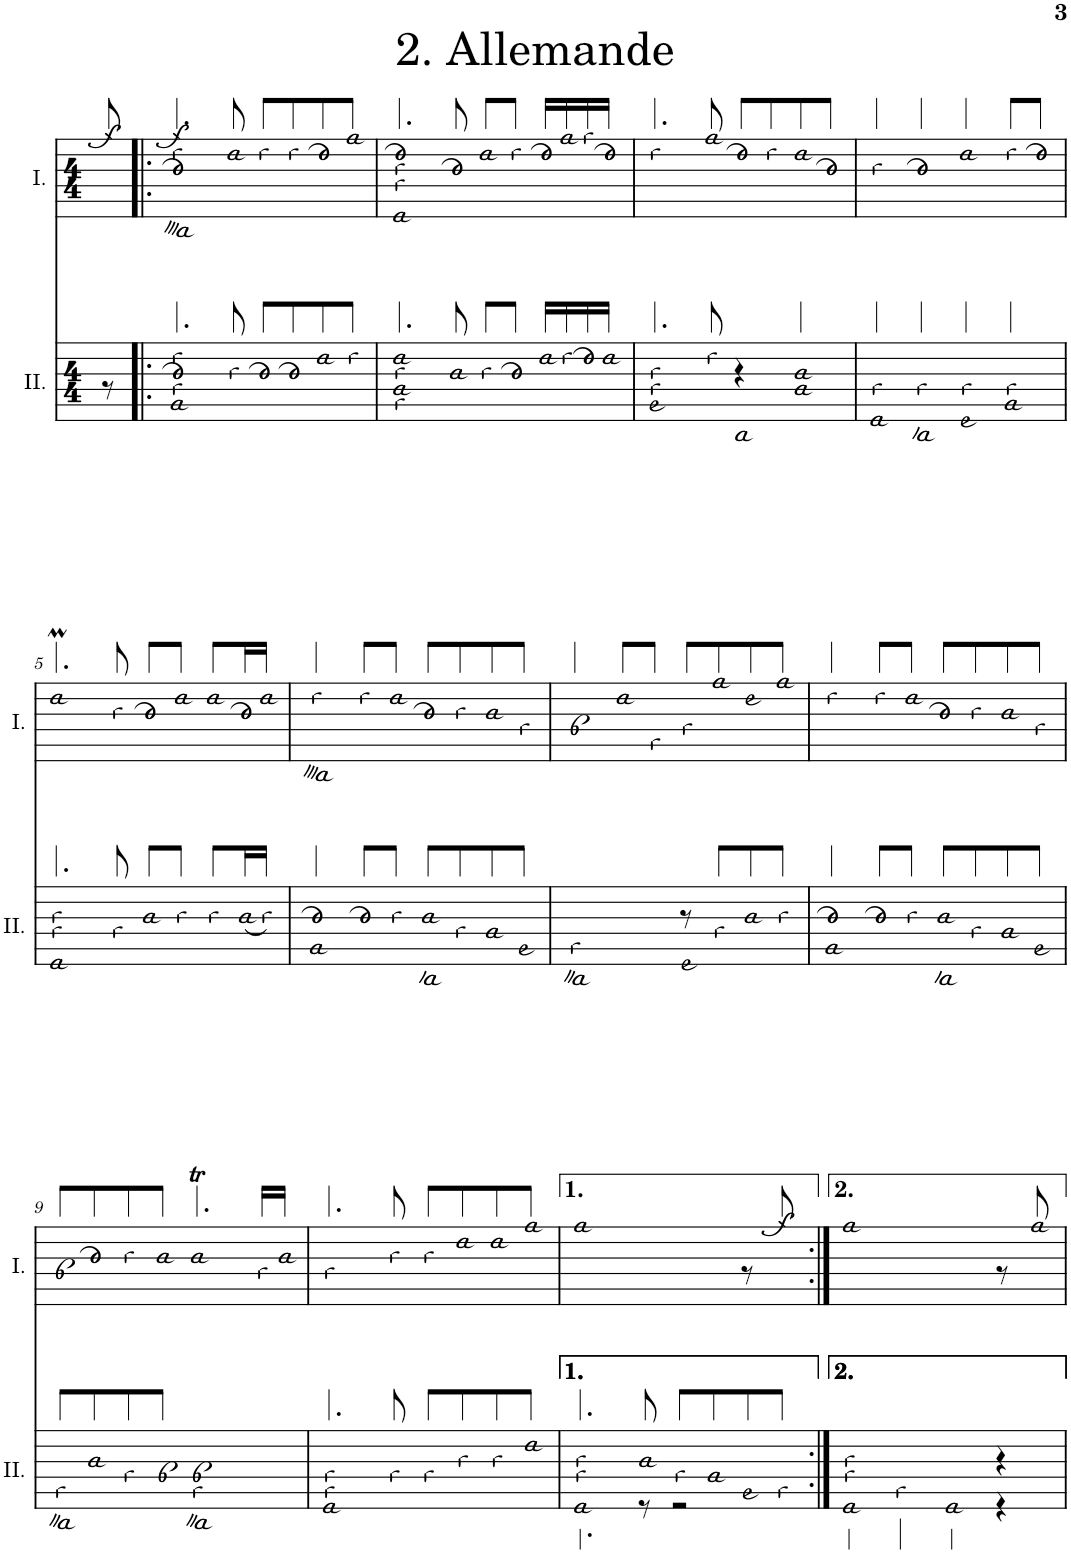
**kern	**kern	**kern	**kern	**kern	**kern
*part2	*part2	*part2	*part1	*part1	*part1
*staff6	*staff5	*staff4	*staff3	*staff2	*staff1
*I"II.	*	*	*I"I.	*	*
*I'II.	*	*	*I'I.	*	*
!!LO:PB:g=z
*stria6	*stria5	*stria5	*stria6	*stria5	*stria5
*	*clefGv2	*clefGv2	*	*clefGv2	*clefGv2
*k[]	*k[]	*k[]	*k[]	*k[]	*k[]
*M4/4	*M4/4	*M4/4	*M4/4	*M4/4	*M4/4
=	=	=	=	=	=
8r	8r	8r	8cc/	8cc	8cc
=1!|:	=1!|:	=1!|:	=1!|:	=1!|:	=1!|:
*^	*^	*^	*^	*^	*^
1C	4.G/ 4.c/ 4.e/	4.G 4.c 4.e	1C	4.G 4.c 4.e	1C	1CC	4.c/ 4.e/ 4.cc/	4.c 4.e 4.cc	1CC	4.c 4.e 4.cc	1CC
.	8B/	8B	.	8B	.	.	8d/	8d	.	8d	.
.	8c/L	8c\L	.	8c\L	.	.	8e/L	8e\L	.	8e\L	.
.	8c/	8c\J	.	8c\J	.	.	8e/	8e\J	.	8e\J	.
.	8d/	8d\L	.	8d\L	.	.	8f/	8f\L	.	8f\L	.
.	8e/J	8e\J	.	8e\J	.	.	8g/J	8g\J	.	8g\J	.
=2	=2	=2	=2	=2	=2	=2	=2	=2	=2	=2	=2
1D	4.F/ 4.B/ 4.d/	4.F 4.B 4.d	1D	4.F 4.B 4.d	1D	1GG	4.G/ 4.B/ 4.f/	4.G 4.B 4.f	1GG	4.G 4.B 4.f	1GG
.	8A/	8A	.	8A	.	.	8c/	8c	.	8c	.
.	8B/L	8B\L	.	8B\L	.	.	8d/L	8d\L	.	8d\L	.
.	8c/J	8c\J	.	8c\J	.	.	8e/J	8e\J	.	8e\J	.
.	16d/LL	16d\LL	.	16d\LL	.	.	16f/LL	16f\LL	.	16f\LL	.
.	16e/	16e\J	.	16e\J	.	.	16g/	16g\J	.	16g\J	.
.	16f/	16f\L	.	16f\L	.	.	16a/	16a\L	.	16a\L	.
.	16d/JJ	16d\JJ	.	16d\JJ	.	.	16f/JJ	16f\JJ	.	16f\JJ	.
*	*	*	*	*	*	*v	*v	*	*	*	*
*	*	*	*	*	*	*	*v	*v	*	*
*	*	*	*	*	*	*	*	*v	*v
=3	=3	=3	=3	=3	=3	=3	=3	=3
2E 2G	4.B/	4.B	2E 2G	4.B	2E 2G	4.e/	4.e	4.e
.	8e/	8e	.	8e	.	8g/	8g	8g
2FF	4r	4r	2FF	4r	2FF	8f/L	8f\L	8f\L
.	.	.	.	.	.	8e/	8e\J	8e\J
.	4F/ 4A/	4F 4A	.	4F 4A	.	8d/	8d\L	8d\L
.	.	.	.	.	.	8c/J	8c\J	8c\J
*v	*v	*	*	*	*	*	*	*
*	*v	*v	*	*	*	*	*
*	*	*v	*v	*	*	*
=4	=4	=4	=4	=4	=4
4GG/ 4G/	4GG 4G	4GG 4G	4B/	4B	4B
4EE/ 4G/	4EE 4G	4EE 4G	4c/	4c	4c
4BB/ 4G/	4BB 4G	4BB 4G	4d/	4d	4d
4C/ 4G/	4C 4G	4C 4G	8e/L	8e\L	8e\L
.	.	.	8f/J	8f\J	8f\J
!!LO:LB:g=z
=5	=5	=5	=5	=5	=5
*^	*^	*^	*	*	*
1GG	4.G/ 4.B/	4.G 4.B	1GG	4.G 4.B	1GG	4.dM/	4.dM	4.dM
.	8G/	8G	.	8G	.	8B/	8B	8B
.	8A/L	8A/L	.	8A/L	.	8c/L	8c\L	8c\L
.	8B/J	8B/J	.	8B/J	.	8d/J	8d\J	8d\J
.	8B/L	8B\L	.	8B\L	.	8d/L	8d\L	8d\L
.	16A/L	16A\L	.	(16A\L	.	16c/L	16c\L	16c\L
.	16B/JJ	16B\JJ	.	16B\JJ)	.	16d/JJ	16d\JJ	16d\JJ
=6	=6	=6	=6	=6	=6	=6	=6	=6
*	*	*	*	*	*	*^	*^	*^
2C	4c/	4c	2C	4c	2C	1CC	4e/	4e	1CC	4e	1CC
.	8c/L	8c\L	.	8c\L	.	.	8e/L	8e\L	.	8e\L	.
.	8B/J	8B\J	.	8B\J	.	.	8d/J	8d\J	.	8d\J	.
2EE	8A/L	8A/L	2EE	8A/L	2EE	.	8c/L	8c\L	.	8c\L	.
.	8G/	8G/J	.	8G/J	.	.	8B/	8B\J	.	8B\J	.
.	8F/	8F/L	.	8F/L	.	.	8A/	8A/L	.	8A/L	.
.	8E/J	8E/J	.	8E/J	.	.	8G/J	8G/J	.	8G/J	.
*	*	*	*	*	*	*v	*v	*	*	*	*
*	*	*	*	*	*	*	*v	*v	*	*
*	*	*	*	*	*	*	*	*v	*v
=7	=7	=7	=7	=7	=7	=7	=7	=7
2ryy	2DD 2D	2DD 2D	2ryy	2DD 2D	2ryy	4F#X/	4F#X	4F#X
.	.	.	.	.	.	8d/L	8d/L	8d/L
.	.	.	.	.	.	8D/J	8D/J	8D/J
2BB	8r	8r	2BB	8r	2BB	8G/L	8G\L	8G\L
.	8G/L	8G	.	8G	.	8g/	8g\J	8g\J
.	8A/	8A/L	.	8A/L	.	8f#X/	8f#X\L	8f#X\L
.	8B/J	8B/J	.	8B/J	.	8g/J	8g\J	8g\J
=8	=8	=8	=8	=8	=8	=8	=8	=8
2C	4c/	4c	2C	4c	2C	4e/	4e	4e
.	8c/L	8c\L	.	8c\L	.	8e/L	8e\L	8e\L
.	8B/J	8B\J	.	8B\J	.	8d/J	8d\J	8d\J
2EE	8A/L	8A/L	2EE	8A/L	2EE	8c/L	8c\L	8c\L
.	8G/	8G/J	.	8G/J	.	8B/	8B\J	8B\J
.	8F/	8F/L	.	8F/L	.	8A/	8A/L	8A/L
.	8E/J	8E/J	.	8E/J	.	8G/J	8G/J	8G/J
!!LO:LB:g=z
=9	=9	=9	=9	=9	=9	=9	=9	=9
2DD	8D/L	8D/L	2DD	8D/L	2DD	8F#X/L	8F#X/L	8F#X/L
.	8A/	8A/J	.	8A/J	.	8c/	8c/J	8c/J
.	8G/	8G/L	.	8G/L	.	8B/	8B/L	8B/L
.	8F#X/J	8F#X/J	.	8F#X/J	.	8A/J	8A/J	8A/J
2DD	2D 2F#	2D 2F#	2DD	2D 2F#	2DD	4.AT/	4.AT	4.AT
.	.	.	.	.	.	16G/LL	16G/LL	16G/LL
.	.	.	.	.	.	16A/JJ	16A/JJ	16A/JJ
=10	=10	=10	=10	=10	=10	=10	=10	=10
2GG	4.D/ 4.G/	4.D 4.G	2GG	4.D 4.G	2GG	4.G/	4.G	4.G
.	8G/	8G	.	8G	.	8B/	8B	8B
2ryy	8G/L	8G/L	2ryy	8G/L	2ryy	8B/L	8B\L	8B\L
.	8B/	8B/J	.	8B/J	.	8d/	8d\J	8d\J
.	8B/	8B\L	.	8B\L	.	8d/	8d\L	8d\L
.	8d/J	8d\J	.	8d\J	.	8g/J	8g\J	8g\J
=11	=11	=11	=11	=11	=11	=11	=11	=11
4.GG\	4.G/ 4.B/	4.G 4.B	4.GG	4.G 4.B	4.GG	2.g	2.g	2.g
8r	8A/	8A	8r	8A	8r	.	.	.
2r	8G/L	8G/L	2r	8G/L	2r	.	.	.
.	8F/	8F/J	.	8F/J	.	.	.	.
.	8E/	8E/L	.	8E/L	.	8r	8r	8r
.	8D/J	8D/J	.	8D/J	.	8cc/	8cc	8cc
=12:|!	=12:|!	=12:|!	=12:|!	=12:|!	=12:|!	=12:|!	=12:|!	=12:|!
4GG\	2.G 2.B	2.G 2.B	4GG	2.G 2.B	4GG	2.g	2.g	2.g
4D\	.	.	4D	.	4D	.	.	.
4GG\	.	.	4GG	.	4GG	.	.	.
4r	4r	4r	4r	4r	4r	8r	8r	8r
.	.	.	.	.	.	8g/	8g	8g
*v	*v	*	*	*	*	*	*	*
*	*v	*v	*	*	*	*	*
*	*	*v	*v	*	*	*
=	=	=	=	=	=
*-	*-	*-	*-	*-	*-
